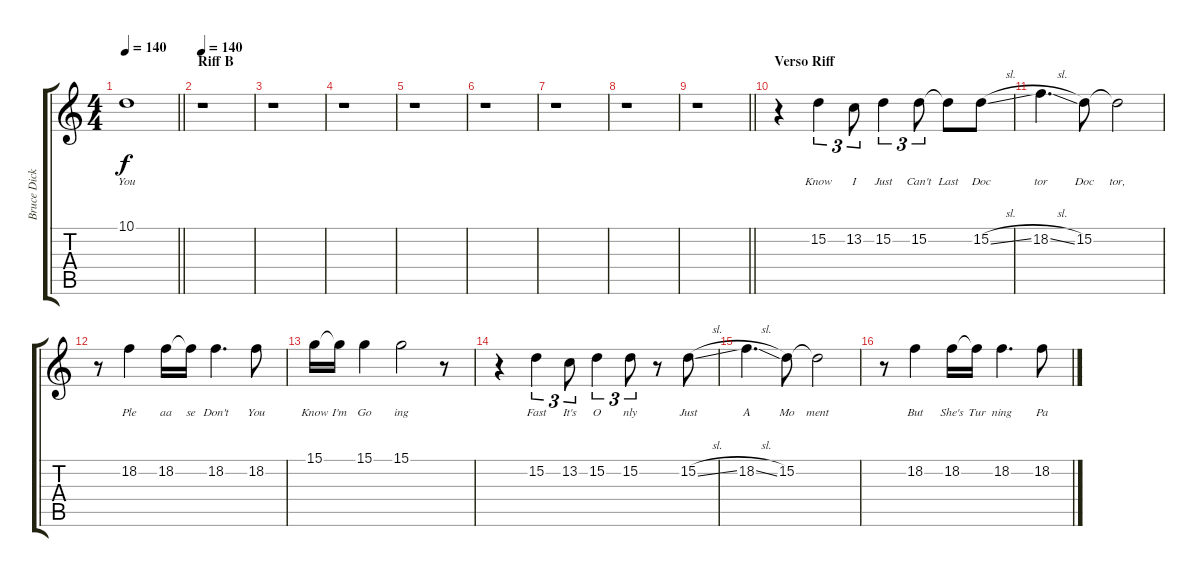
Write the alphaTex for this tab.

\track ("Bruce Dickinson" "Bruce Dick") {instrument lead2sawtooth}
\staff {score tabs}
\tuning (E4 B3 G3 D3 A2 E2) {hide}
\ts (4 4)
\tempo 140
\clef g2
\barLineRight lightlight
\ks c
10.1.1{lyrics (0 "You") lyrics (1 "") lyrics (2 "") lyrics (3 "") lyrics (4 "") dy f} |
\section ("" "Riff B")
\tempo 140
r.1 |
r.1 |
r.1 |
r.1 |
r.1 |
r.1 |
r.1 |
\barLineRight lightlight
r.1 |
\section ("" "Verso Riff")
r.4 15.2.4{tu (3 2) lyrics (0 "Know") lyrics (1 "") lyrics (2 "") lyrics (3 "") lyrics (4 "")} 13.2.8{tu (3 2) lyrics (0 "I") lyrics (1 "") lyrics (2 "") lyrics (3 "") lyrics (4 "")} 15.2.4{tu (3 2) lyrics (0 "Just") lyrics (1 "") lyrics (2 "") lyrics (3 "") lyrics (4 "")} 15.2.8{tu (3 2) lyrics (0 "Can't") lyrics (1 "") lyrics (2 "") lyrics (3 "") lyrics (4 "")} 15.2{t}.8{lyrics (0 "Last") lyrics (1 "") lyrics (2 "") lyrics (3 "") lyrics (4 "")} 15.2{sl}.8{lyrics (0 "Doc") lyrics (1 "") lyrics (2 "") lyrics (3 "") lyrics (4 "")} |
18.2{sl}.4{d lyrics (0 "tor") lyrics (1 "") lyrics (2 "") lyrics (3 "") lyrics (4 "")} 15.2.8{lyrics (0 "Doc") lyrics (1 "") lyrics (2 "") lyrics (3 "") lyrics (4 "")} 15.2{t}.2{lyrics (0 "tor,") lyrics (1 "") lyrics (2 "") lyrics (3 "") lyrics (4 "")} |
r.8 18.2.4{lyrics (0 "Ple") lyrics (1 "") lyrics (2 "") lyrics (3 "") lyrics (4 "")} 18.2.16{lyrics (0 "aa") lyrics (1 "") lyrics (2 "") lyrics (3 "") lyrics (4 "")} 18.2{t}.16{lyrics (0 "se") lyrics (1 "") lyrics (2 "") lyrics (3 "") lyrics (4 "")} 18.2.4{d lyrics (0 "Don't") lyrics (1 "") lyrics (2 "") lyrics (3 "") lyrics (4 "")} 18.2.8{lyrics (0 "You") lyrics (1 "") lyrics (2 "") lyrics (3 "") lyrics (4 "")} |
15.1.16{lyrics (0 "Know") lyrics (1 "") lyrics (2 "") lyrics (3 "") lyrics (4 "")} 15.1{t}.16{lyrics (0 "I'm") lyrics (1 "") lyrics (2 "") lyrics (3 "") lyrics (4 "")} 15.1.4{lyrics (0 "Go") lyrics (1 "") lyrics (2 "") lyrics (3 "") lyrics (4 "")} 15.1.2{lyrics (0 "ing") lyrics (1 "") lyrics (2 "") lyrics (3 "") lyrics (4 "")} r.8 |
r.4 15.2.4{tu (3 2) lyrics (0 "Fast") lyrics (1 "") lyrics (2 "") lyrics (3 "") lyrics (4 "")} 13.2.8{tu (3 2) lyrics (0 "It's") lyrics (1 "") lyrics (2 "") lyrics (3 "") lyrics (4 "")} 15.2.4{tu (3 2) lyrics (0 "O") lyrics (1 "") lyrics (2 "") lyrics (3 "") lyrics (4 "")} 15.2.8{tu (3 2) lyrics (0 "nly") lyrics (1 "") lyrics (2 "") lyrics (3 "") lyrics (4 "")} r.8 15.2{sl}.8{lyrics (0 "Just") lyrics (1 "") lyrics (2 "") lyrics (3 "") lyrics (4 "")} |
18.2{sl}.4{d lyrics (0 "A") lyrics (1 "") lyrics (2 "") lyrics (3 "") lyrics (4 "")} 15.2.8{lyrics (0 "Mo") lyrics (1 "") lyrics (2 "") lyrics (3 "") lyrics (4 "")} 15.2{t}.2{lyrics (0 "ment") lyrics (1 "") lyrics (2 "") lyrics (3 "") lyrics (4 "")} |
r.8 18.2.4{lyrics (0 "But") lyrics (1 "") lyrics (2 "") lyrics (3 "") lyrics (4 "")} 18.2.16{lyrics (0 "She's") lyrics (1 "") lyrics (2 "") lyrics (3 "") lyrics (4 "")} 18.2{t}.16{lyrics (0 "Tur") lyrics (1 "") lyrics (2 "") lyrics (3 "") lyrics (4 "")} 18.2.4{d lyrics (0 "ning") lyrics (1 "") lyrics (2 "") lyrics (3 "") lyrics (4 "")} 18.2.8{lyrics (0 "Pa") lyrics (1 "") lyrics (2 "") lyrics (3 "") lyrics (4 "")}
